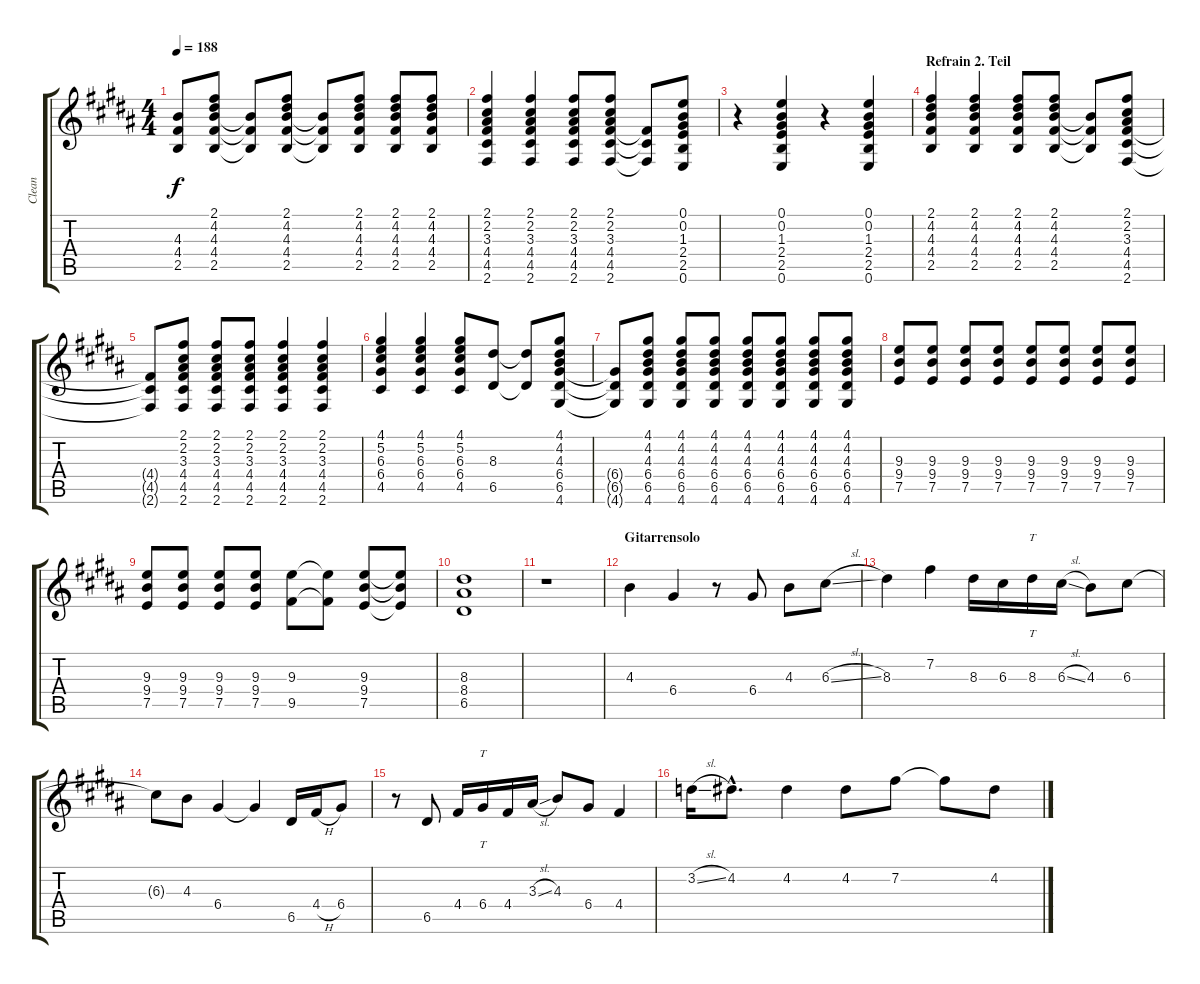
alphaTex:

\track ("Clean" "Clean") {instrument electricguitarclean}
\staff {score tabs}
\tuning (E4 B3 G3 D3 A2 E2) {hide}
\ts (4 4)
\tempo 188
\clef g2
\ks b
(4.3{t} 4.4{t} 2.5{t}).8{dy f} (2.1 4.2 4.3 4.4 2.5).8 (4.3{t} 4.4{t} 2.5{t}).8 (2.1 4.2 4.3 4.4 2.5).8 (4.3{t} 4.4{t} 2.5{t}).8 (2.1 4.2 4.3 4.4 2.5).8 (2.1 4.2 4.3 4.4 2.5).8 (2.1 4.2 4.3 4.4 2.5).8 |
(2.1 2.2 3.3 4.4 4.5 2.6).4 (2.1 2.2 3.3 4.4 4.5 2.6).4 (2.1 2.2 3.3 4.4 4.5 2.6).8 (2.1 2.2 3.3 4.4 4.5 2.6).8 (4.4{t} 4.5{t} 2.6{t}).8 (0.1 0.2 1.3 2.4 2.5 0.6).8 |
r.4 (0.1 0.2 1.3 2.4 2.5 0.6).4 r.4 (0.1 0.2 1.3 2.4 2.5 0.6).4 |
\section ("" "Refrain 2. Teil")
(2.1 4.2 4.3 4.4 2.5).4 (2.1 4.2 4.3 4.4 2.5).4 (2.1 4.2 4.3 4.4 2.5).8 (2.1 4.2 4.3 4.4 2.5).8 (4.3{t} 4.4{t} 2.5{t}).8 (2.1 2.2 3.3 4.4 4.5 2.6).8 |
(4.4{t} 4.5{t} 2.6{t}).8 (2.1 2.2 3.3 4.4 4.5 2.6).8 (2.1 2.2 3.3 4.4 4.5 2.6).8 (2.1 2.2 3.3 4.4 4.5 2.6).8 (2.1 2.2 3.3 4.4 4.5 2.6).4 (2.1 2.2 3.3 4.4 4.5 2.6).4 |
(4.1 5.2 6.3 6.4 4.5).4 (4.1 5.2 6.3 6.4 4.5).4 (4.1 5.2 6.3 6.4 4.5).8 (8.3 6.5).8 (8.3{t} 6.5{t}).8 (4.1 4.2 4.3 6.4 6.5 4.6).8 |
(6.4{t} 6.5{t} 4.6{t}).8 (4.1 4.2 4.3 6.4 6.5 4.6).8 (4.1 4.2 4.3 6.4 6.5 4.6).8 (4.1 4.2 4.3 6.4 6.5 4.6).8 (4.1 4.2 4.3 6.4 6.5 4.6).8 (4.1 4.2 4.3 6.4 6.5 4.6).8 (4.1 4.2 4.3 6.4 6.5 4.6).8 (4.1 4.2 4.3 6.4 6.5 4.6).8 |
(9.3 9.4 7.5).8 (9.3 9.4 7.5).8 (9.3 9.4 7.5).8 (9.3 9.4 7.5).8 (9.3 9.4 7.5).8 (9.3 9.4 7.5).8 (9.3 9.4 7.5).8 (9.3 9.4 7.5).8 |
(9.3 9.4 7.5).8 (9.3 9.4 7.5).8 (9.3 9.4 7.5).8 (9.3 9.4 7.5).8 (9.3 9.5).8 (9.3{t} 9.5{t}).8 (9.3 9.4 7.5).8 (9.3{t} 9.4{t} 7.5{t}).8 |
(8.3 8.4 6.5).1 |
r.1 |
\section ("" "Gitarrensolo")
4.3.4{volume 13} 6.4.4 r.8 6.4.8 4.3.8 6.3{sl}.8 |
8.3.4 7.2.4 8.3.16 6.3.16 8.3.16{tt} 6.3{sl}.16 4.3.8 6.3.8 |
6.3{t}.8 4.3.8 6.4.4 6.4{t}.4 6.5.16 4.4{h}.16 6.4.8 |
r.8 6.5.8 4.4.16 6.4.16{tt} 4.4.16 3.3{sl}.16 4.3.8 6.4.8 4.4.4 |
3.2{sl}.16 4.2{hac}.8{d} 4.2.4 4.2.8 7.2.8 7.2{t}.8 4.2.8
